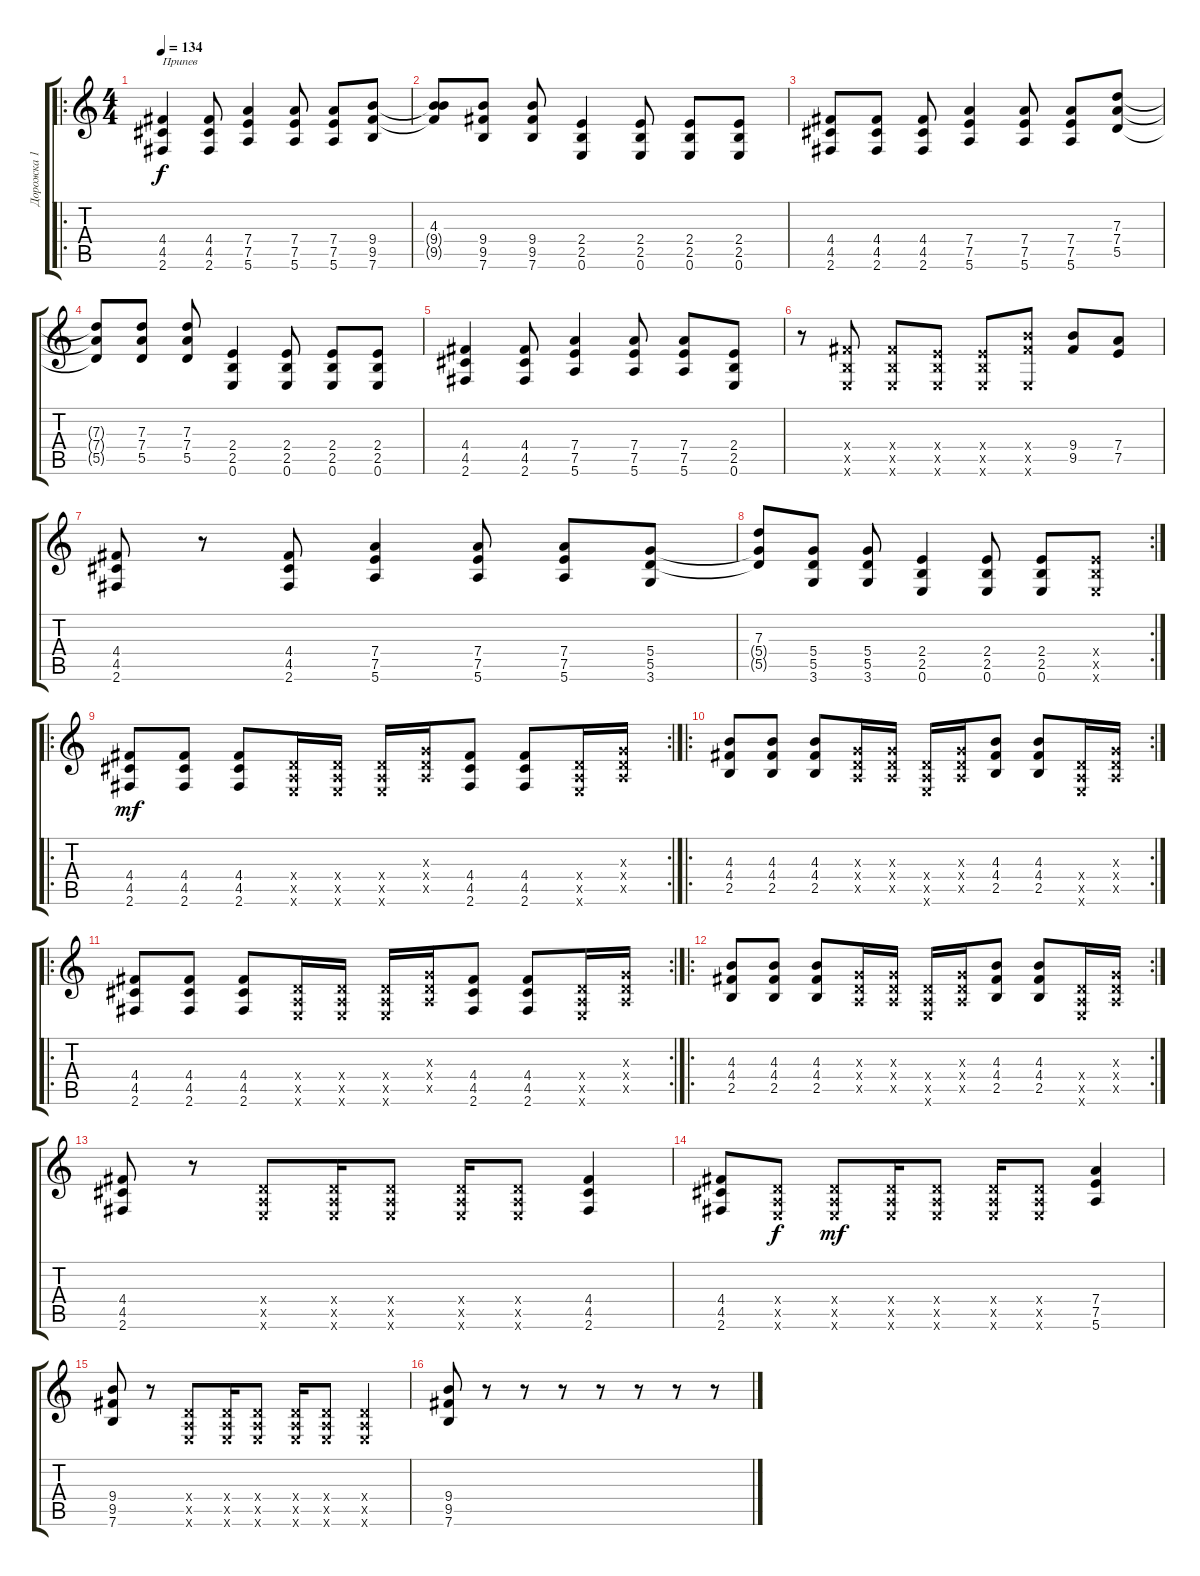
\track ("Дорожка 1" "Дорожка 1") {instrument acousticguitarsteel}
\staff {score tabs}
\tuning (E4 B3 G3 D3 A2 E2) {hide}
\ro
\ts (4 4)
\tempo 134
\clef g2
\ks c
(4.4 4.5 2.6).4{txt "Припев" dy f} (4.4 4.5 2.6).8 (7.4 7.5 5.6).4 (7.4 7.5 5.6).8 (7.4 7.5 5.6).8 (9.4 9.5 7.6).8 |
(4.3 9.4{t} 9.5{t}).8 (9.4 9.5 7.6).8 (9.4 9.5 7.6).8 (2.4 2.5 0.6).4 (2.4 2.5 0.6).8 (2.4 2.5 0.6).8 (2.4 2.5 0.6).8 |
(4.4 4.5 2.6).8 (4.4 4.5 2.6).8 (4.4 4.5 2.6).8 (7.4 7.5 5.6).4 (7.4 7.5 5.6).8 (7.4 7.5 5.6).8 (7.3 7.4 5.5).8 |
(7.3{t} 7.4{t} 5.5{t}).8 (7.3 7.4 5.5).8 (7.3 7.4 5.5).8 (2.4 2.5 0.6).4 (2.4 2.5 0.6).8 (2.4 2.5 0.6).8 (2.4 2.5 0.6).8 |
(4.4 4.5 2.6).4 (4.4 4.5 2.6).8 (7.4 7.5 5.6).4 (7.4 7.5 5.6).8 (7.4 7.5 5.6).8 (2.4 2.5 0.6).8 |
r.8 (4.4{x} 2.5{x} 0.6{x}).8 (4.4{x} 2.5{x} 0.6{x}).8 (2.4{x} 2.5{x} 0.6{x}).8 (2.4{x} 2.5{x} 0.6{x}).8 (9.4{x} 9.5{x} 0.6{x}).8 (9.4 9.5).8 (7.4 7.5).8 |
(4.4 4.5 2.6).8 r.8 (4.4 4.5 2.6).8 (7.4 7.5 5.6).4 (7.4 7.5 5.6).8 (7.4 7.5 5.6).8 (5.4 5.5 3.6).8 |
\rc 2
(7.3 5.4{t} 5.5{t}).8 (5.4 5.5 3.6).8 (5.4 5.5 3.6).8 (2.4 2.5 0.6).4 (2.4 2.5 0.6).8 (2.4 2.5 0.6).8 (2.4{x} 2.5{x} 0.6{x}).8 |
\ro
\rc 2
(4.4 4.5 2.6).8{dy mf} (4.4 4.5 2.6).8 (4.4 4.5 2.6).8 (0.4{x} 0.5{x} 0.6{x}).16 (0.4{x} 0.5{x} 0.6{x}).16 (0.4{x} 0.5{x} 0.6{x}).16 (0.3{x} 0.4{x} 0.5{x}).16 (4.4 4.5 2.6).8 (4.4 4.5 2.6).8 (0.4{x} 0.5{x} 0.6{x}).16 (0.3{x} 0.4{x} 0.5{x}).16 |
\ro
\rc 2
(4.3 4.4 2.5).8 (4.3 4.4 2.5).8 (4.3 4.4 2.5).8 (0.3{x} 0.4{x} 0.5{x}).16 (0.3{x} 0.4{x} 0.5{x}).16 (0.4{x} 0.5{x} 0.6{x}).16 (0.3{x} 0.4{x} 0.5{x}).16 (4.3 4.4 2.5).8 (4.3 4.4 2.5).8 (0.4{x} 0.5{x} 0.6{x}).16 (0.3{x} 0.4{x} 0.5{x}).16 |
\ro
\rc 2
(4.4 4.5 2.6).8 (4.4 4.5 2.6).8 (4.4 4.5 2.6).8 (0.4{x} 0.5{x} 0.6{x}).16 (0.4{x} 0.5{x} 0.6{x}).16 (0.4{x} 0.5{x} 0.6{x}).16 (0.3{x} 0.4{x} 0.5{x}).16 (4.4 4.5 2.6).8 (4.4 4.5 2.6).8 (0.4{x} 0.5{x} 0.6{x}).16 (0.3{x} 0.4{x} 0.5{x}).16 |
\ro
\rc 2
(4.3 4.4 2.5).8 (4.3 4.4 2.5).8 (4.3 4.4 2.5).8 (0.3{x} 0.4{x} 0.5{x}).16 (0.3{x} 0.4{x} 0.5{x}).16 (0.4{x} 0.5{x} 0.6{x}).16 (0.3{x} 0.4{x} 0.5{x}).16 (4.3 4.4 2.5).8 (4.3 4.4 2.5).8 (0.4{x} 0.5{x} 0.6{x}).16 (0.3{x} 0.4{x} 0.5{x}).16 |
(4.4 4.5 2.6).8 r.8 (0.4{x} 0.5{x} 0.6{x}).8 (0.4{x} 0.5{x} 0.6{x}).16 (0.4{x} 0.5{x} 0.6{x}).8 (0.4{x} 0.5{x} 0.6{x}).16 (0.4{x} 0.5{x} 0.6{x}).8 (4.4 4.5 2.6).4 |
(4.4 4.5 2.6).8 (0.4{x} 0.5{x} 0.6{x}).8{dy f} (0.4{x} 0.5{x} 0.6{x}).8{dy mf} (0.4{x} 0.5{x} 0.6{x}).16 (0.4{x} 0.5{x} 0.6{x}).8 (0.4{x} 0.5{x} 0.6{x}).16 (0.4{x} 0.5{x} 0.6{x}).8 (7.4 7.5 5.6).4 |
(9.4 9.5 7.6).8 r.8 (0.4{x} 0.5{x} 0.6{x}).8 (0.4{x} 0.5{x} 0.6{x}).16 (0.4{x} 0.5{x} 0.6{x}).8 (0.4{x} 0.5{x} 0.6{x}).16 (0.4{x} 0.5{x} 0.6{x}).8 (0.4{x} 0.5{x} 0.6{x}).4 |
(9.4 9.5 7.6).8 r.8 r.8 r.8 r.8 r.8 r.8 r.8
